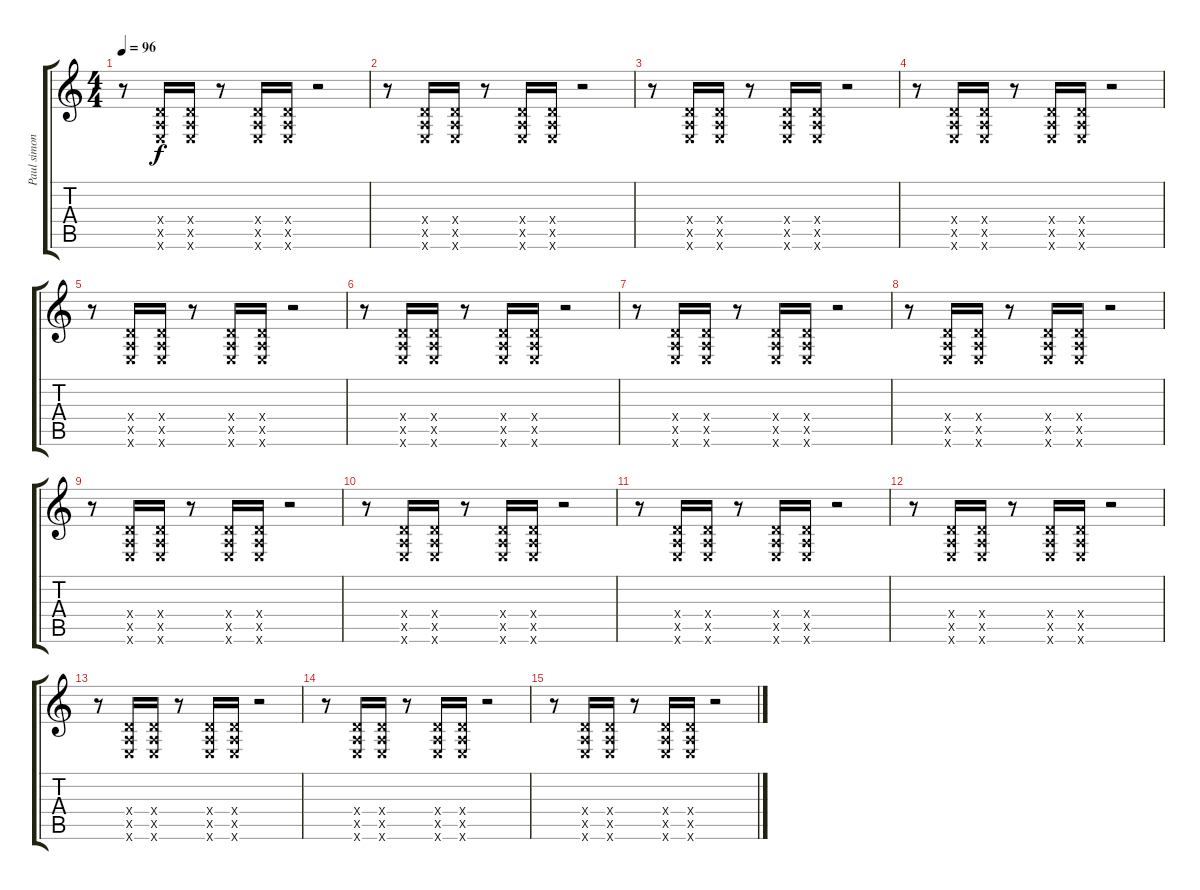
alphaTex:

\track ("Paul simonon (rythmic guitar)" "Paul simon") {instrument distortionguitar}
\staff {score tabs}
\tuning (E4 B3 G3 D3 A2 E2) {hide}
\ts (4 4)
\tempo 96
\clef g2
\ks c
r.8{dy f} (0.4{x} 0.5{x} 0.6{x}).16 (0.4{x} 0.5{x} 0.6{x}).16 r.8 (0.4{x} 0.5{x} 0.6{x}).16 (0.4{x} 0.5{x} 0.6{x}).16 r.2 |
r.8 (0.4{x} 0.5{x} 0.6{x}).16 (0.4{x} 0.5{x} 0.6{x}).16 r.8 (0.4{x} 0.5{x} 0.6{x}).16 (0.4{x} 0.5{x} 0.6{x}).16 r.2 |
r.8 (0.4{x} 0.5{x} 0.6{x}).16 (0.4{x} 0.5{x} 0.6{x}).16 r.8 (0.4{x} 0.5{x} 0.6{x}).16 (0.4{x} 0.5{x} 0.6{x}).16 r.2 |
r.8 (0.4{x} 0.5{x} 0.6{x}).16 (0.4{x} 0.5{x} 0.6{x}).16 r.8 (0.4{x} 0.5{x} 0.6{x}).16 (0.4{x} 0.5{x} 0.6{x}).16 r.2 |
r.8 (0.4{x} 0.5{x} 0.6{x}).16 (0.4{x} 0.5{x} 0.6{x}).16 r.8 (0.4{x} 0.5{x} 0.6{x}).16 (0.4{x} 0.5{x} 0.6{x}).16 r.2 |
r.8 (0.4{x} 0.5{x} 0.6{x}).16 (0.4{x} 0.5{x} 0.6{x}).16 r.8 (0.4{x} 0.5{x} 0.6{x}).16 (0.4{x} 0.5{x} 0.6{x}).16 r.2 |
r.8{volume 12} (0.4{x} 0.5{x} 0.6{x}).16 (0.4{x} 0.5{x} 0.6{x}).16 r.8 (0.4{x} 0.5{x} 0.6{x}).16 (0.4{x} 0.5{x} 0.6{x}).16 r.2 |
r.8 (0.4{x} 0.5{x} 0.6{x}).16 (0.4{x} 0.5{x} 0.6{x}).16 r.8 (0.4{x} 0.5{x} 0.6{x}).16 (0.4{x} 0.5{x} 0.6{x}).16 r.2 |
r.8{volume 9} (0.4{x} 0.5{x} 0.6{x}).16 (0.4{x} 0.5{x} 0.6{x}).16 r.8 (0.4{x} 0.5{x} 0.6{x}).16 (0.4{x} 0.5{x} 0.6{x}).16 r.2 |
r.8 (0.4{x} 0.5{x} 0.6{x}).16 (0.4{x} 0.5{x} 0.6{x}).16 r.8 (0.4{x} 0.5{x} 0.6{x}).16 (0.4{x} 0.5{x} 0.6{x}).16 r.2 |
r.8{volume 6} (0.4{x} 0.5{x} 0.6{x}).16 (0.4{x} 0.5{x} 0.6{x}).16 r.8 (0.4{x} 0.5{x} 0.6{x}).16 (0.4{x} 0.5{x} 0.6{x}).16 r.2 |
r.8 (0.4{x} 0.5{x} 0.6{x}).16 (0.4{x} 0.5{x} 0.6{x}).16 r.8 (0.4{x} 0.5{x} 0.6{x}).16 (0.4{x} 0.5{x} 0.6{x}).16 r.2 |
r.8{volume 3} (0.4{x} 0.5{x} 0.6{x}).16 (0.4{x} 0.5{x} 0.6{x}).16 r.8 (0.4{x} 0.5{x} 0.6{x}).16 (0.4{x} 0.5{x} 0.6{x}).16 r.2 |
r.8 (0.4{x} 0.5{x} 0.6{x}).16 (0.4{x} 0.5{x} 0.6{x}).16 r.8 (0.4{x} 0.5{x} 0.6{x}).16 (0.4{x} 0.5{x} 0.6{x}).16 r.2 |
r.8{volume 0} (0.4{x} 0.5{x} 0.6{x}).16 (0.4{x} 0.5{x} 0.6{x}).16 r.8 (0.4{x} 0.5{x} 0.6{x}).16 (0.4{x} 0.5{x} 0.6{x}).16 r.2
